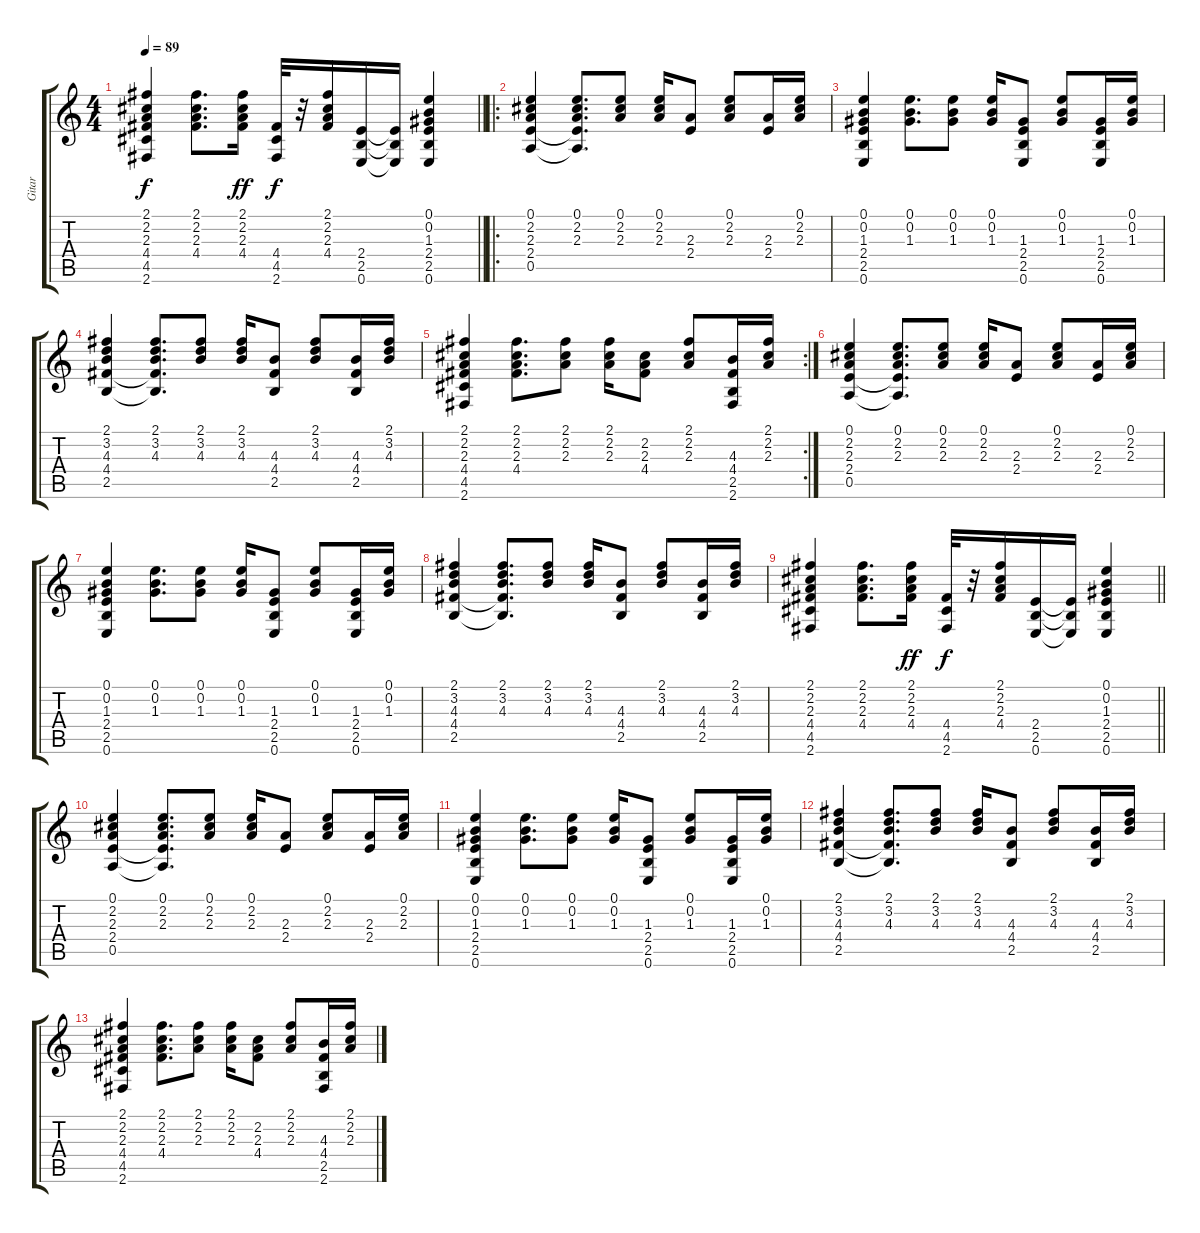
\track ("Gitar" "Gitar") {instrument acousticguitarsteel}
\staff {score tabs}
\tuning (E4 B3 G3 D3 A2 E2) {hide}
\ts (4 4)
\tempo 89
\clef g2
\barLineRight lightlight
\ks c
(2.1 2.2 2.3 4.4 4.5 2.6).4{dy f} (2.1 2.2 2.3 4.4).8{d} (2.1 2.2 2.3 4.4).16{dy ff} (4.4 4.5 2.6).32{dy f} r.32 (2.1 2.2 2.3 4.4).16 (2.4 2.5 0.6).16 (2.4{t} 2.5{t} 0.6{t}).16 (0.1 0.2 1.3 2.4 2.5 0.6).4 |
\ro
(0.1 2.2 2.3 2.4 0.5).4 (0.1 2.2 2.3 2.4{t} 0.5{t}).8{d} (0.1 2.2 2.3).8 (0.1 2.2 2.3).16 (2.3 2.4).8 (0.1 2.2 2.3).8 (2.3 2.4).16 (0.1 2.2 2.3).16 |
(0.1 0.2 1.3 2.4 2.5 0.6).4 (0.1 0.2 1.3).8{d} (0.1 0.2 1.3).8 (0.1 0.2 1.3).16 (1.3 2.4 2.5 0.6).8 (0.1 0.2 1.3).8 (1.3 2.4 2.5 0.6).16 (0.1 0.2 1.3).16 |
(2.1 3.2 4.3 4.4 2.5).4 (2.1 3.2 4.3 4.4{t} 2.5{t}).8{d} (2.1 3.2 4.3).8 (2.1 3.2 4.3).16 (4.3 4.4 2.5).8 (2.1 3.2 4.3).8 (4.3 4.4 2.5).16 (2.1 3.2 4.3).16 |
\rc 2
(2.1 2.2 2.3 4.4 4.5 2.6).4 (2.1 2.2 2.3 4.4).8{d} (2.1 2.2 2.3).8 (2.1 2.2 2.3).16 (2.2 2.3 4.4).8 (2.1 2.2 2.3).8 (4.3 4.4 2.5 2.6).16 (2.1 2.2 2.3).16 |
(0.1 2.2 2.3 2.4 0.5).4 (0.1 2.2 2.3 2.4{t} 0.5{t}).8{d} (0.1 2.2 2.3).8 (0.1 2.2 2.3).16 (2.3 2.4).8 (0.1 2.2 2.3).8 (2.3 2.4).16 (0.1 2.2 2.3).16 |
(0.1 0.2 1.3 2.4 2.5 0.6).4 (0.1 0.2 1.3).8{d} (0.1 0.2 1.3).8 (0.1 0.2 1.3).16 (1.3 2.4 2.5 0.6).8 (0.1 0.2 1.3).8 (1.3 2.4 2.5 0.6).16 (0.1 0.2 1.3).16 |
(2.1 3.2 4.3 4.4 2.5).4 (2.1 3.2 4.3 4.4{t} 2.5{t}).8{d} (2.1 3.2 4.3).8 (2.1 3.2 4.3).16 (4.3 4.4 2.5).8 (2.1 3.2 4.3).8 (4.3 4.4 2.5).16 (2.1 3.2 4.3).16 |
\barLineRight lightlight
(2.1 2.2 2.3 4.4 4.5 2.6).4 (2.1 2.2 2.3 4.4).8{d} (2.1 2.2 2.3 4.4).16{dy ff} (4.4 4.5 2.6).32{dy f} r.32 (2.1 2.2 2.3 4.4).16 (2.4 2.5 0.6).16 (2.4{t} 2.5{t} 0.6{t}).16 (0.1 0.2 1.3 2.4 2.5 0.6).4 |
(0.1 2.2 2.3 2.4 0.5).4 (0.1 2.2 2.3 2.4{t} 0.5{t}).8{d} (0.1 2.2 2.3).8 (0.1 2.2 2.3).16 (2.3 2.4).8 (0.1 2.2 2.3).8 (2.3 2.4).16 (0.1 2.2 2.3).16 |
(0.1 0.2 1.3 2.4 2.5 0.6).4 (0.1 0.2 1.3).8{d} (0.1 0.2 1.3).8 (0.1 0.2 1.3).16 (1.3 2.4 2.5 0.6).8 (0.1 0.2 1.3).8 (1.3 2.4 2.5 0.6).16 (0.1 0.2 1.3).16 |
(2.1 3.2 4.3 4.4 2.5).4 (2.1 3.2 4.3 4.4{t} 2.5{t}).8{d} (2.1 3.2 4.3).8 (2.1 3.2 4.3).16 (4.3 4.4 2.5).8 (2.1 3.2 4.3).8 (4.3 4.4 2.5).16 (2.1 3.2 4.3).16 |
(2.1 2.2 2.3 4.4 4.5 2.6).4 (2.1 2.2 2.3 4.4).8{d} (2.1 2.2 2.3).8 (2.1 2.2 2.3).16 (2.2 2.3 4.4).8 (2.1 2.2 2.3).8 (4.3 4.4 2.5 2.6).16 (2.1 2.2 2.3).16
